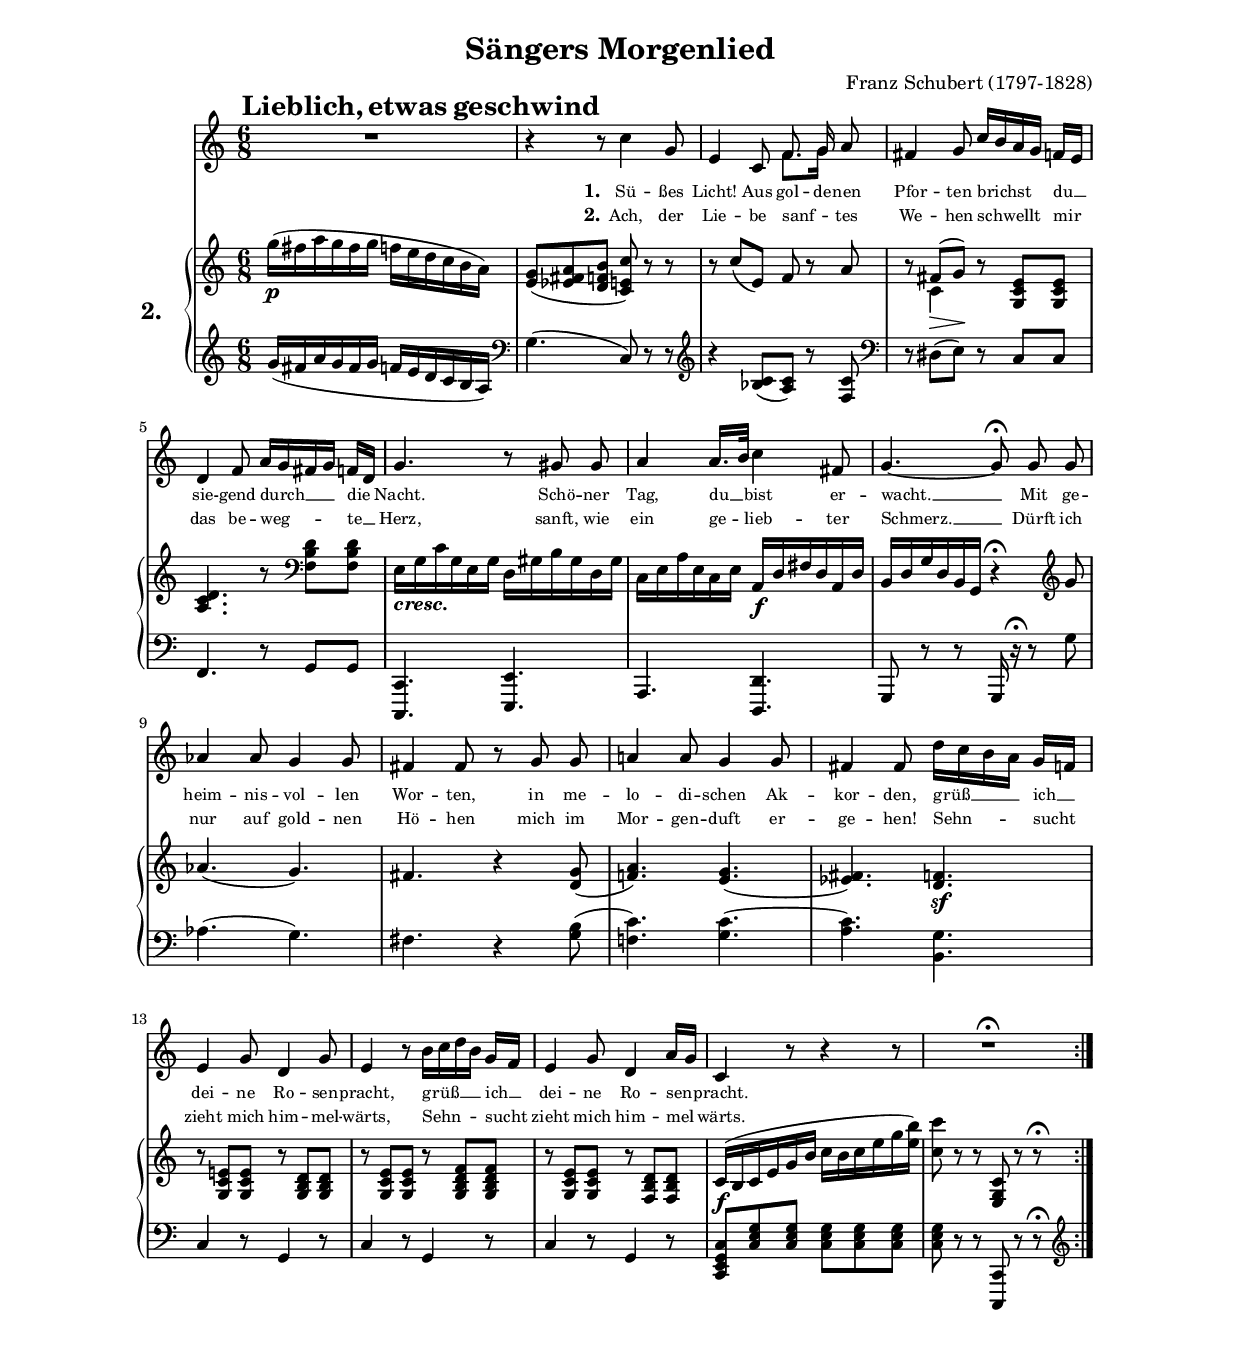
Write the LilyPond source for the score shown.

\header {
    title = "Sängers Morgenlied"
    composer = "Franz Schubert (1797-1828)"
    date = "27. Februar 1815"
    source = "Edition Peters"
    editor = "Paul Losse"
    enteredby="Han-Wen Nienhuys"
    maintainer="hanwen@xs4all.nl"

    texidoc = "The source is a rather tightly set Peters in Edition is
    a heavy font. The Peters edition (4622c) was `herausgegeben' by
    Paul Losse, whose name also appears on a 1956 edition of some
    other music. Strictly speaking, his edititorial enhancements will
    not be in the PD - but I am assuming there are no notable ones in
    this small piece.

    The original compresses the entire music onto a single page, in 4
    systems.  Lily does so too if you tune down spacing-increment, but
    chooses line breaks differently.

    Further manual tweaks: the slur in measure 12 has been flattened
manually. The beam in measure 3, left-hand, technically is wrong, but
has been added following the original. The crescendo in measure 4 has
been lowered

"

}

\version "2.13.36"
manuscriptBreak = { \break }



#(set-global-staff-size (/ (* 5.8 72.27) 25.4))

\paper  {
%#(set-global-staff-size (* 5.8 mm))
    line-width = #(* mm 160)
    indent = 8\mm
    interscoreline = 2.\mm
    between-system-space = 15\mm
    ragged-bottom = ##t 
    }

modernAccidentals = {
  \set Staff.extraNatural =  ##f
  \set Staff.autoAccidentals =  #'(Staff (same-octave . 1) (any-octave . 0))
  \set Staff.autoCautionaries =  #'()  
}


melody =    \relative c'' \repeat volta 2 \new Voice = "singer" {
    \time 6/8
    \autoBeamOff
    s1*0^\markup { \bold \large\larger\larger { \hspace #-3.0 Lieblich, etwas geschwind } }
  R2.
  r4 r8 c4 g8 |
  e4 c8
    <<
	\new Voice { \stemUp f8. g16 }
	{ \stemDown f8.[ g16] } >> \stemNeutral a8 |
  fis4  g8 c16[ b a g] f[ e] |
  d4 f8 a16[ g fis g] f[ d] |
  g4. r8 gis gis |
  a4 a16.[ b32] c4 fis,8 |
  g4.~ g8-\fermata g8 g |
  as4 as8 g4 g8 |
  fis4 fis8 r8 g g  |
  a!4 a8 g4 g8 |
  fis4 fis8 d'16[ c b a] g[ f] |
  e4 g8 d4 g8 e4 r8 b'16[ c d b] g[ f] |
  e4 g8 d4 a'16[ g] |
  c,4 r8 r4 r8 |

    % TODO : make \fermata work. 
  R2.^\fermataMarkup 
}


ignoreMelisma =	\set ignoreMelismata = ##t
ignoreMelismaOff = \unset ignoreMelismata 


firstVerse = \lyricmode {
    \set stanza = "1."
    
    Sü -- ßes Licht! Aus
    \ignoreMelisma
    gol --
    \ignoreMelismaOff

    de -- nen  Pfor -- ten brichst du __ \manuscriptBreak | 
    sie -- gend durch __ die Nacht. Schö -- ner Tag, du __ bist er -- wacht. __ Mit ge -- |
    \manuscriptBreak
    heim -- nis -- vol -- len Wor -- ten, in me -- lo -- di -- schen Ak -- kor -- den, grüß __ ich __ \manuscriptBreak |
    dei -- ne Ro -- sen -- pracht, grüß __ ich __ dei -- ne Ro -- sen -- pracht. 
    }

secondVerse = \lyricmode {
    \set stanza = "2."
    Ach, der Lie -- be sanf
    -- tes We -- hen schwellt mir |
    das be -- weg -- te __ Herz, sanft, wie ein ge -- lieb -- ter Schmerz. __ Dürft ich | 
    nur auf gold -- nen Hö -- hen mich im Mor -- gen -- duft er -- ge -- hen! Sehn -- sucht |
    zieht mich him -- mel -- wärts, Sehn -- sucht zieht mich him -- mel -- wärts.
    }

pianoRH =  \relative c''' \repeat volta 2 {
    #(set-accidental-style 'modern)
    g16(_\p fis a g fis g f e d c b a ) | 
    <g e>8( <es fis a> <d f b> <c e c'>) r8 r | 
    r8 c'( e,) f r a |
    \once \override DynamicLineSpanner   #'padding =#3
    r8 << { s8 s8 }  << { fis(\> g)\!
			    } \\ { c,4 } >> >> r8 <e c g> <e c g> |
    <d c a>4. r8 \clef bass  <d b f> <d b f> |
    e,16_" "_\markup { \bold\italic cresc. } g c g e g d gis b gis d gis |
    c, e a e c e a,-\f d fis d a d |
    b d g  d b g r4\fermata \clef treble g''8 |
    as4.( g 4.) | fis4. r4 <d g>8 ( |
    <f a>4.) <e g>4.( <es fis> ) <d f>\sf |
    r8 <e c g> <e c g> r <d b g > <d b g> |
    r <e c g> <e c g> r <f d b g> <f d b g> |
    r <e c g> <e c g> r <d b f> <d b f> |
    c16(_\f b c e g b c b c e g <e b'>) |
    <c c'>8 r r <c, g e>8 r r\fermata |  
}

pianoLH =  \relative c'' \repeat volta 2 {
    #(set-accidental-style 'modern)
    g16( fis a g fis g f e d c b a) | 
    \clef bass g4.( c,8) r r
    \clef treble r4 <bes' c>8([ <a c>)] r <f c'> |
    \clef bass r8 dis( e) r c c |
    f,4. r8 g g |
    <c, c,>4. <e e,>4. |
    a,4. <d d,>4. |
    g,8 r r g16 r16\fermata r8 g''8 |
    as4.( g ) |
    fis r4 <g b>8( |
    <f c'>4.)

    \once \override Slur  #'height-limit = #1.0

    <g c>4.( | <a c>4.) <g b,> |
    c,4 r8 g4 r8 |
    c4 r8 g4 r8 |
    c4 r8 g4 r8 |
    <c g e c>8 <c e g> <c e g>     <c e g> <c e g> <c e g> |
    <c e g> r r <c, c,>8 r r\fermata \clef treble
    }

\book {
    \score {
	<< \time 6/8
	   \new Staff <<
	       \context Staff #(set-accidental-style 'modern)
	       \melody >>
	   \lyricsto "singer" \new Lyrics \firstVerse
	   \lyricsto "singer" \new Lyrics \secondVerse
	   \new PianoStaff << 
	       \set PianoStaff.instrumentName = \markup {
		   \bold
		   \larger\larger\larger\larger \huge "2.  " }
	       \new Staff \pianoRH
	       \new Staff \pianoLH
	   >> 
       >>

	\layout {
	    \context {
		\Lyrics
		\override VerticalAxisGroup #'minimum-Y-extent = #'(-0.5 . 2.5)
		\override LyricText #'font-size = #-1
	    }
	    \context {
		\Score
		\override Beam #'beam-thickness = #0.55
		\override SpacingSpanner #'spacing-increment = #1.0
		\override Slur #'height-limit = #1.5
	    }
	}
	\midi {
	  \context {
	    \Score
	    tempoWholesPerMinute = #(ly:make-moment 70 4)
	  }
	}
    }
}

